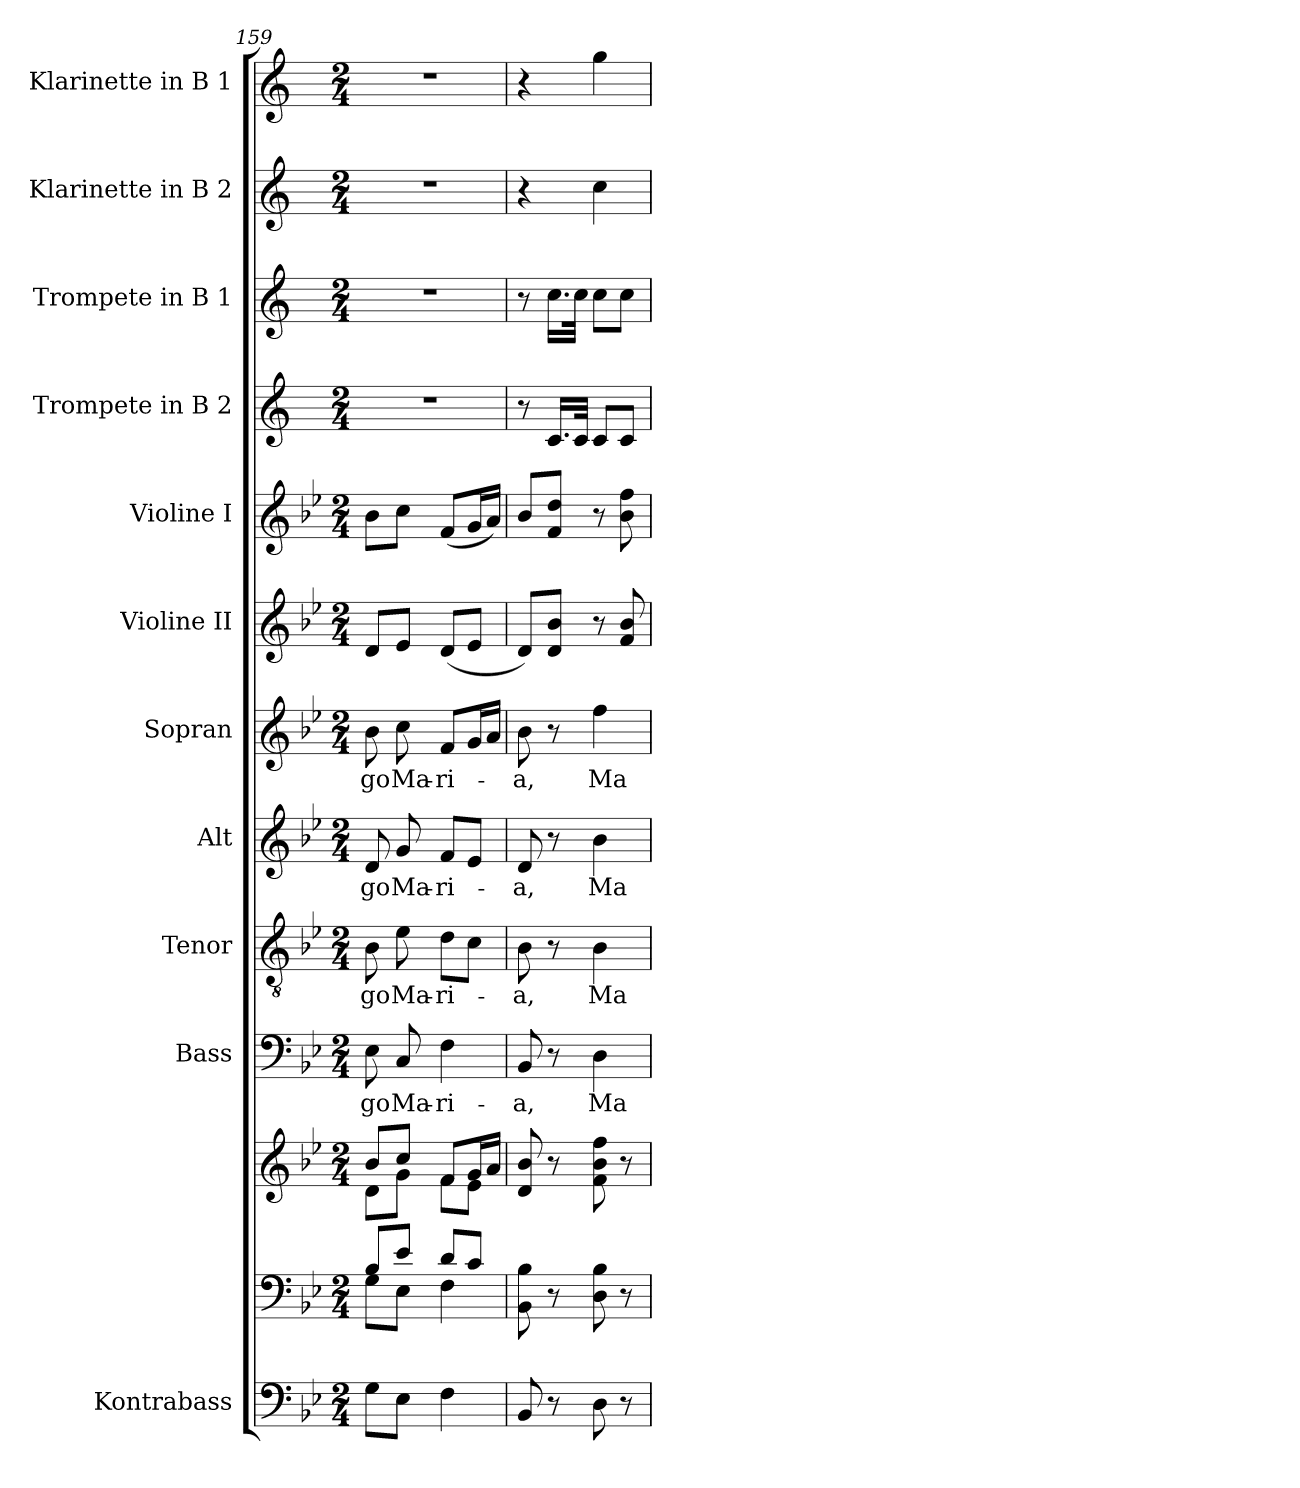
**kern	**kern	**kern	**kern	**text	**kern	**text	**kern	**text	**kern	**text	**kern	**kern	**kern	**kern	**kern	**kern
*part12	*part11	*part11	*part10	*part10	*part9	*part9	*part8	*part8	*part7	*part7	*part6	*part5	*part4	*part3	*part2	*part1
*staff13	*staff12	*staff11	*staff10	*staff10	*staff9	*staff9	*staff8	*staff8	*staff7	*staff7	*staff6	*staff5	*staff4	*staff3	*staff2	*staff1
*I"Kontrabass	*	*	*I"Bass	*	*I"Tenor	*	*I"Alt	*	*I"Sopran	*	*I"Violine II	*I"Violine I	*I"Trompete in B 2	*I"Trompete in B 1	*I"Klarinette in B 2	*I"Klarinette in B 1
*I'Kb.	*	*	*I'B	*	*I'T	*	*I'A	*	*I'S	*	*I'Vl. II	*I'Vl. I	*	*	*	*
*clefF4	*clefF4	*clefG2	*clefF4	*	*clefGv2	*	*clefG2	*	*clefG2	*	*clefG2	*clefG2	*clefG2	*clefG2	*clefG2	*clefG2
*ITrd7c12	*	*	*	*	*	*	*	*	*	*	*	*	*ITrd1c2	*ITrd1c2	*ITrd1c2	*ITrd1c2
*k[b-e-]	*k[b-e-]	*k[b-e-]	*k[b-e-]	*	*k[b-e-]	*	*k[b-e-]	*	*k[b-e-]	*	*k[b-e-]	*k[b-e-]	*k[b-e-]	*k[b-e-]	*k[b-e-]	*k[b-e-]
*B-:	*B-:	*B-:	*B-:	*	*B-:	*	*B-:	*	*B-:	*	*B-:	*B-:	*B-:	*B-:	*B-:	*B-:
*M2/4	*M2/4	*M2/4	*M2/4	*	*M2/4	*	*M2/4	*	*M2/4	*	*M2/4	*M2/4	*M2/4	*M2/4	*M2/4	*M2/4
=159	=159	=159	=159	=159	=159	=159	=159	=159	=159	=159	=159	=159	=159	=159	=159	=159
*	*^	*^	*	*	*	*	*	*	*	*	*	*	*	*	*	*
!	!	!	!	!	!	!LO:LY:b	!	!LO:LY:b	!	!LO:LY:b	!	!LO:LY:b	!	!	!	!	!	!
8GG\L	8B-/L	8G\L	8b-/L	8d\L	8E-\	-go	8B-\	-go	8d/	-go	8b-\	-go	8d/L	8b-\L	2r	2r	2r	2r
!	!	!	!	!	!	!LO:LY:b	!	!LO:LY:b	!	!LO:LY:b	!	!LO:LY:b	!	!	!	!	!	!
8EE-\J	8e-/J	8E-\J	8cc/J	8g\J	8C/	Ma-	8e-\	Ma-	8g/	Ma-	8cc\	Ma-	8e-/J	8cc\J	.	.	.	.
!	!	!	!	!	!	!LO:LY:b	!	!LO:LY:b	!	!LO:LY:b	!	!LO:LY:b	!	!	!	!	!	!
4FF\	8d/L	4F\	8f/L	8f\L	4F\	-ri-	8d\L	-ri-	8f/L	-ri-	8f/L	-ri-	(<8d/L	(<8f/L	.	.	.	.
.	8c/J	.	16g/L	8e-\J	.	.	8c\J	.	8e-/J	.	16g/L	.	8e-/J	16g/L	.	.	.	.
.	.	.	16a/JJ	.	.	.	.	.	.	.	16a/JJ	.	.	16a/JJ)	.	.	.	.
*	*v	*v	*	*	*	*	*	*	*	*	*	*	*	*	*	*	*	*
*	*	*v	*v	*	*	*	*	*	*	*	*	*	*	*	*	*	*
=160	=160	=160	=160	=160	=160	=160	=160	=160	=160	=160	=160	=160	=160	=160	=160	=160
!	!	!	!	!LO:LY:b	!	!LO:LY:b	!	!LO:LY:b	!	!LO:LY:b	!	!	!	!	!	!
8BBB-/	8BB-\ 8B-\	8d/ 8b-/	8BB-/	-a,	8B-\	-a,	8d/	-a,	8b-\	-a,	8d/L)	8b-/L	8r	8r	4r	4r
8r	8r	8r	8r	.	8r	.	8r	.	8r	.	8d/ 8b-/J	8f/ 8dd/J	16.B-/LL	16.b-\LL	.	.
.	.	.	.	.	.	.	.	.	.	.	.	.	32B-/JJk	32b-\JJk	.	.
!	!	!	!	!LO:LY:b	!	!LO:LY:b	!	!LO:LY:b	!	!LO:LY:b	!	!	!	!	!	!
8DD\	8D\ 8B-\	8f\ 8b-\ 8ff\	4D\	Ma-	4B-\	Ma-	4b-\	Ma-	4ff\	Ma-	8r	8r	8B-/L	8b-\L	4b-\	4ff\
8r	8r	8r	.	.	.	.	.	.	.	.	8f/ 8b-/	8b-\ 8ff\	8B-/J	8b-\J	.	.
=	=	=	=	=	=	=	=	=	=	=	=	=	=	=	=	=
*-	*-	*-	*-	*-	*-	*-	*-	*-	*-	*-	*-	*-	*-	*-	*-	*-
